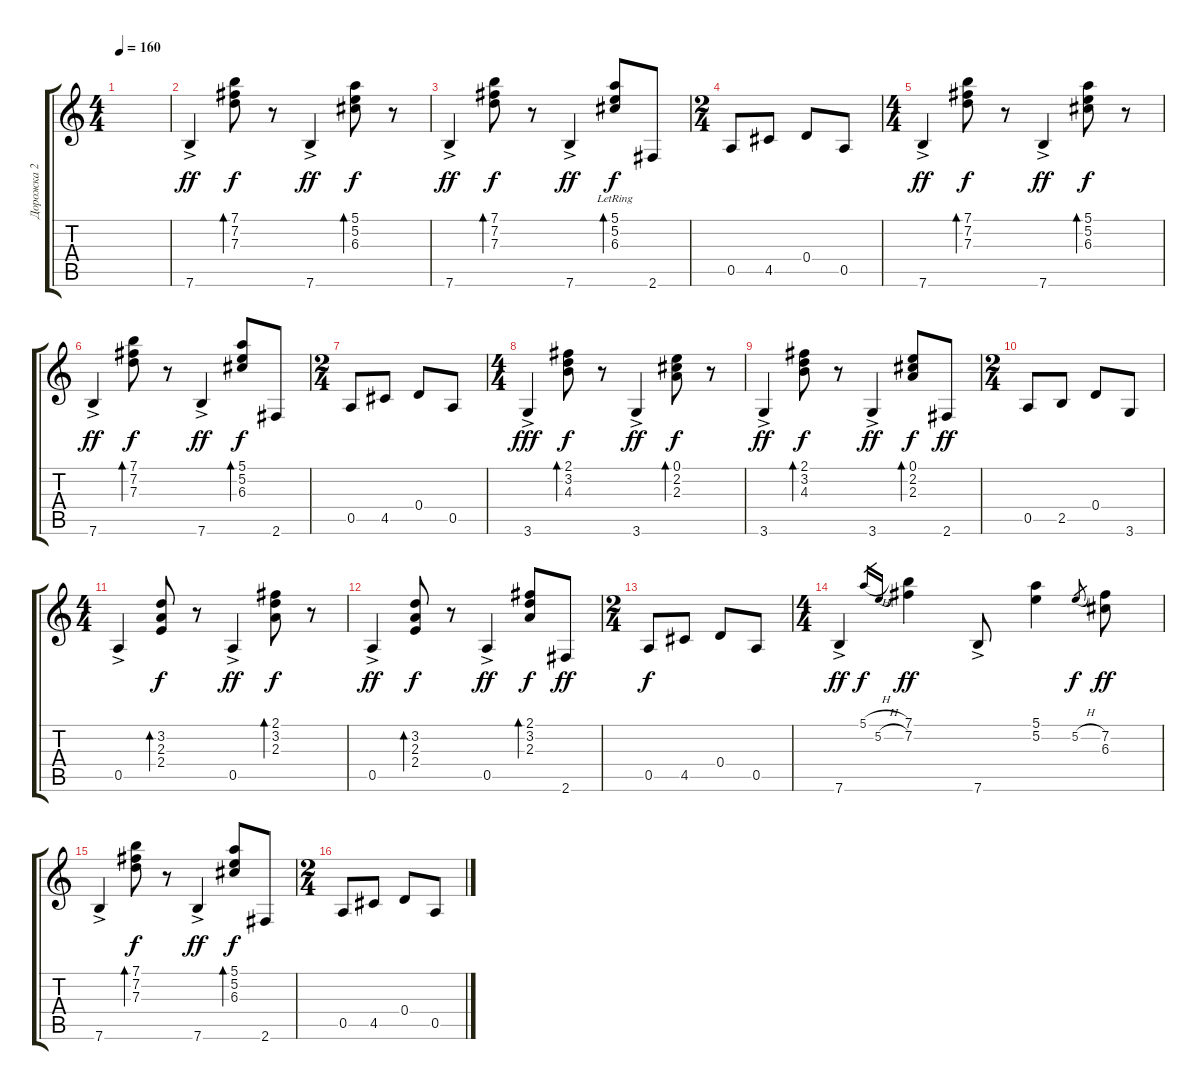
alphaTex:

\track ("Дорожка 2" "Дорожка 2") {instrument acousticguitarnylon}
\staff {score tabs}
\tuning (E4 B3 G3 D3 A2 E2) {hide}
\ts (4 4)
\tempo 160
\clef g2
\ks c
|
7.6{ac}.4{dy ff} (7.1 7.2 7.3).8{bd 60 dy f} r.8 7.6{ac}.4{dy ff} (5.1 5.2 6.3).8{bd 60 dy f} r.8 |
7.6{ac}.4{dy ff} (7.1 7.2 7.3).8{bd 60 dy f} r.8 7.6{ac}.4{dy ff} (5.1{lr} 5.2{lr} 6.3{lr}).8{bd 60 dy f} 2.6.8 |
\ts (2 4)
0.5.8 4.5.8 0.4.8 0.5.8 |
\ts (4 4)
7.6{ac}.4{dy ff} (7.1 7.2 7.3).8{bd 60 dy f} r.8 7.6{ac}.4{dy ff} (5.1 5.2 6.3).8{bd 60 dy f} r.8 |
7.6{ac}.4{dy ff} (7.1 7.2 7.3).8{bd 60 dy f} r.8 7.6{ac}.4{dy ff} (5.1 5.2 6.3).8{bd 60 dy f} 2.6.8 |
\ts (2 4)
0.5.8 4.5.8 0.4.8 0.5.8 |
\ts (4 4)
3.6{ac}.4{dy fff} (2.1 3.2 4.3).8{bd 60 dy f} r.8 3.6{ac}.4{dy ff} (0.1 2.2 2.3).8{bd 60 dy f} r.8 |
3.6{ac}.4{dy ff} (2.1 3.2 4.3).8{bd 60 dy f} r.8 3.6{ac}.4{dy ff} (0.1 2.2 2.3).8{bd 60 dy f} 2.6.8{dy ff} |
\ts (2 4)
0.5.8 2.5.8 0.4.8 3.6.8 |
\ts (4 4)
0.5{ac}.4 (3.2 2.3 2.4).8{bd 60 dy f} r.8 0.5{ac}.4{dy ff} (2.1 3.2 2.3).8{bd 60 dy f} r.8 |
0.5{ac}.4{dy ff} (3.2 2.3 2.4).8{bd 60 dy f} r.8 0.5{ac}.4{dy ff} (2.1 3.2 2.3).8{bd 60 dy f} 2.6.8{dy ff} |
\ts (2 4)
0.5.8{dy f} 4.5.8 0.4.8 0.5.8 |
\ts (4 4)
7.6{ac}.4{dy ff} 5.1{h}.16{gr dy f} 5.2{h}.16{gr} (7.1 7.2).4{dy ff} 7.6{ac}.8 (5.1 5.2).4 5.2{h}.8{gr dy f} (7.2 6.3).8{dy ff} |
7.6{ac}.4 (7.1 7.2 7.3).8{bd 60 dy f} r.8 7.6{ac}.4{dy ff} (5.1 5.2 6.3).8{bd 60 dy f} 2.6.8 |
\ts (2 4)
0.5.8 4.5.8 0.4.8 0.5.8
